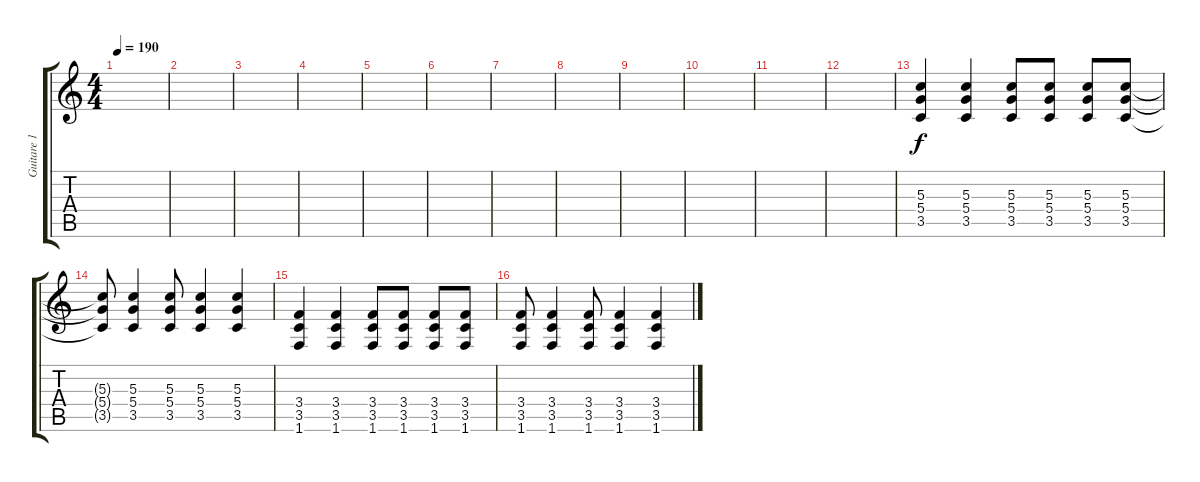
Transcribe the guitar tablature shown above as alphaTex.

\track ("Guitare 1" "Guitare 1") {instrument distortionguitar}
\staff {score tabs}
\tuning (E4 B3 G3 D3 A2 E2) {hide}
\ts (4 4)
\tempo 190
\clef g2
\ks c
|
|
|
|
|
|
|
|
|
|
|
|
(5.3 5.4 3.5).4 (5.3 5.4 3.5).4 (5.3 5.4 3.5).8 (5.3 5.4 3.5).8 (5.3 5.4 3.5).8 (5.3 5.4 3.5).8 |
(5.3{t} 5.4{t} 3.5{t}).8 (5.3 5.4 3.5).4 (5.3 5.4 3.5).8 (5.3 5.4 3.5).4 (5.3 5.4 3.5).4 |
(3.4 3.5 1.6).4 (3.4 3.5 1.6).4 (3.4 3.5 1.6).8 (3.4 3.5 1.6).8 (3.4 3.5 1.6).8 (3.4 3.5 1.6).8 |
(3.4 3.5 1.6).8 (3.4 3.5 1.6).4 (3.4 3.5 1.6).8 (3.4 3.5 1.6).4 (3.4 3.5 1.6).4
